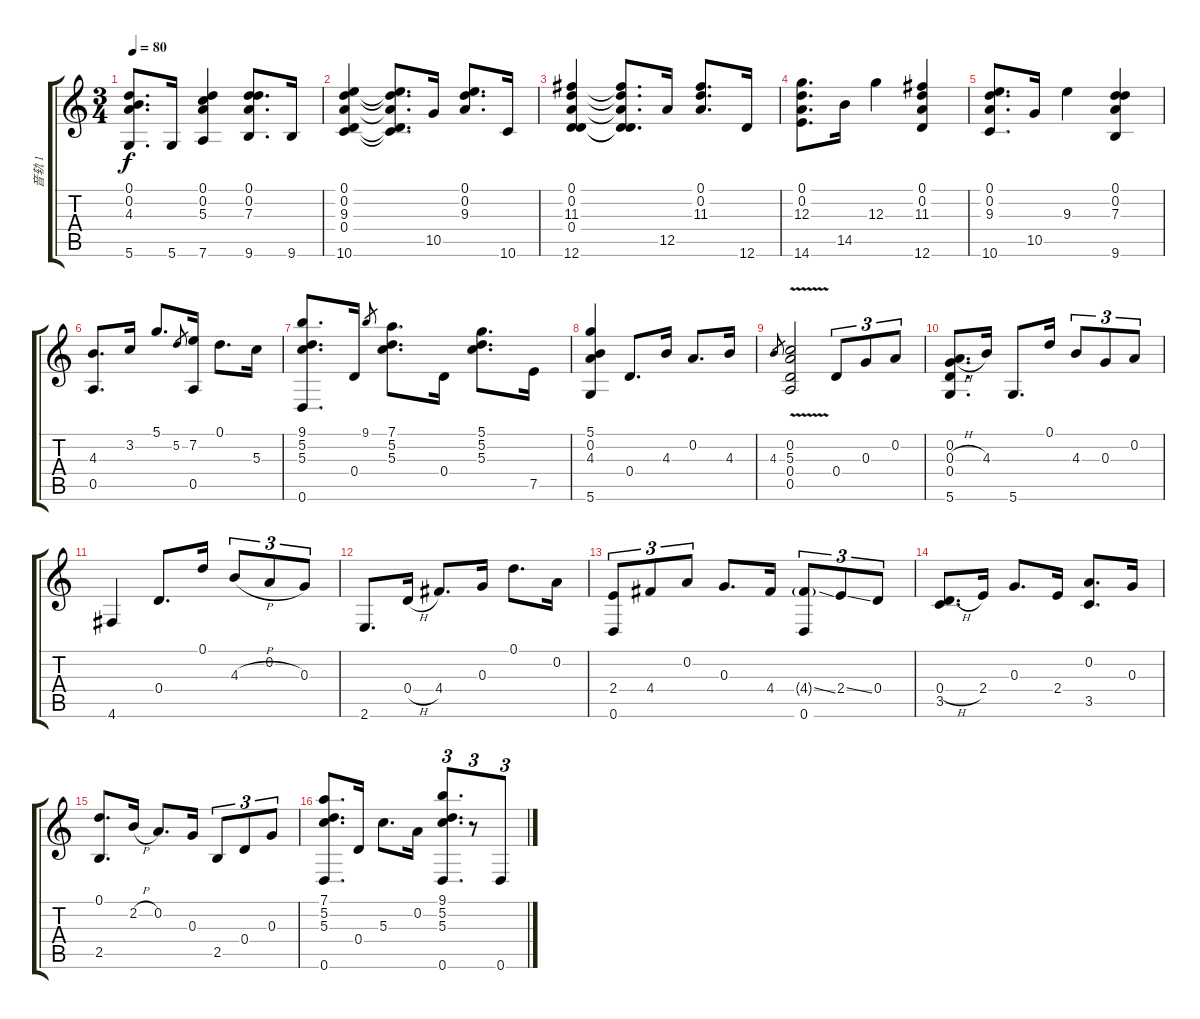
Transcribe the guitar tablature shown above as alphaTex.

\track ("音轨 1" "音轨 1") {instrument acousticguitarsteel}
\staff {score tabs}
\tuning (D4 A3 G3 D3 A2 D2) {hide}
\ts (3 4)
\tempo 80
\clef g2
\ks c
(0.1 0.2 4.3 5.6).8{d dy f} 5.6.16 (0.1 0.2 5.3 7.6).4 (0.1 0.2 7.3 9.6).8{d} 9.6.16 |
(0.1 0.2 9.3 0.4 10.6).4 (0.1{t} 0.2{t} 9.3{t} 0.4{t} 10.6{t}).8{d} 10.5.16 (0.1 0.2 9.3).8{d} 10.6.16 |
(0.1 0.2 11.3 0.4 12.6).4 (0.1{t} 0.2{t} 11.3{t} 0.4{t} 12.6{t}).8{d} 12.5.16 (0.1 0.2 11.3).8{d} 12.6.16 |
(0.1 0.2 12.3 14.6).8{d} 14.5.16 12.3.4 (0.1 0.2 11.3 12.6).4 |
(0.1 0.2 9.3 10.6).8{d} 10.5.16 9.3.4 (0.1 0.2 7.3 9.6).4 |
(4.3 0.5).8{d} 3.2.16 5.1.8{d} 5.2.8{gr} (7.2 0.5).16 0.1.8{d} 5.3.16 |
(9.1 5.2 5.3 0.6).8{d} 0.4.16 9.1.8{gr} (7.1 5.2 5.3).8{d} 0.4.16 (5.1 5.2 5.3).8{d} 7.5.16 |
(5.1 0.2 4.3 5.6).4 0.4.8{d} 4.3.16 0.2.8{d} 4.3.16 |
4.3.8{gr} (0.2 5.3{v} 0.4 0.5).2 0.4.8{tu (3 2)} 0.3.8{tu (3 2) beam merge} 0.2.8{tu (3 2)} |
(0.2 0.3{h} 0.4 5.6).8{d} 4.3.16 5.6.8{d} 0.1.16 4.3.8{tu (3 2)} 0.3.8{tu (3 2)} 0.2.8{tu (3 2)} |
4.6.4 0.4.8{d} 0.1.16 4.3{h}.8{tu (3 2)} 0.2.8{tu (3 2)} 0.3.8{tu (3 2)} |
2.6.8{d} 0.4{h}.16 4.4.8{d} 0.3.16 0.1.8{d} 0.2.16 |
(2.4 0.6).8{tu (3 2)} 4.4.8{tu (3 2)} 0.2.8{tu (3 2)} 0.3.8{d beam Up beam merge} 4.4.16{beam Up beam split} (4.4{ss g} 0.6).8{tu (3 2) beam Up} 2.4{ss}.8{tu (3 2) beam Up beam merge} 0.4.8{tu (3 2) beam Up} |
(0.4{h} 3.5).8{d} 2.4.16 0.3.8{d} 2.4.16 (0.2 3.5).8{d} 0.3.16 |
(0.1 2.5).8{d} 2.2{h}.16 0.2.8{d} 0.3.16 2.5.8{tu (3 2)} 0.4.8{tu (3 2)} 0.3.8{tu (3 2)} |
(7.1 5.2 5.3 0.6).8{d} 0.4.16 5.3.8{d} 0.2.16 (9.1 5.2 5.3 0.6).8{d tu (3 2)} r.8{tu (3 2)} 0.6.8{tu (3 2)}
